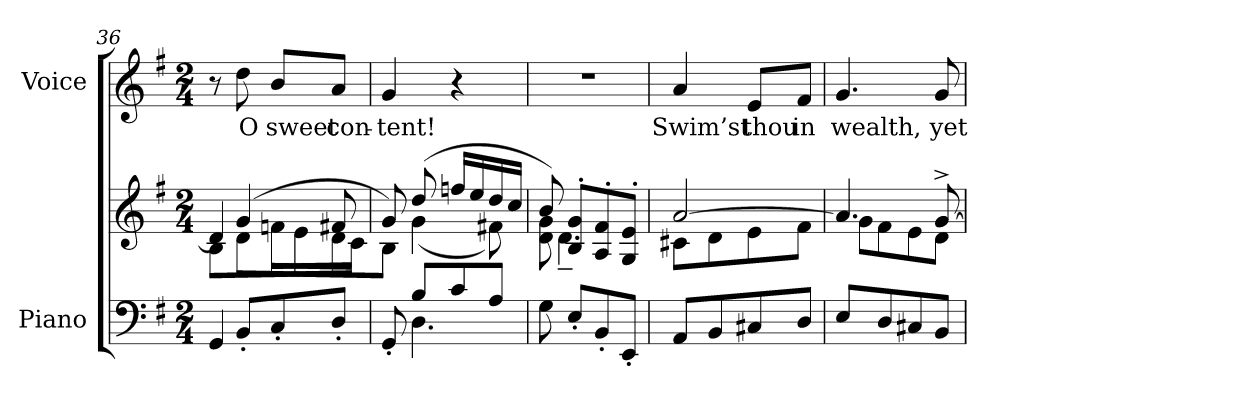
**kern	**kern	**kern	**text
*part2	*part2	*part1	*part1
*staff3	*staff2	*staff1	*staff1
*I"Piano	*	*I"Voice	*
*I'Pno	*	*	*
*clefF4	*clefG2	*clefG2	*
*k[f#]	*k[f#]	*k[f#]	*
*M2/4	*M2/4	*M2/4	*
=36	=36	=36	=36
*	*^	*	*
8GG/J	8d/J]	8B\J	8r	.
!	!	!	!	!LO:LY:b
8BB'/L	(4g/	8d\L	8dd\	O
!	!	!	!	!LO:LY:b
8C'/	.	16fn\L	8b/L	sweet
.	.	16e\	.	.
!	!	!	!	!LO:LY:b
8D'/J	8f#X/	16d\	8a/J	con-
.	.	16c\J	.	.
=37	=37	=37	=37	=37
*^	*	*	*	*
!	!	!	!	!	!LO:LY:b
8GG'/	8ryy	8g/)	8B\J	4g/	-tent!
8B/L	4.D\	(8dd/	(4g\	.	.
8c/	.	16ffn/LL	.	4r	.
.	.	16ee/	.	.	.
8A/J	.	16dd/	8f#X\)	.	.
.	.	16cc/JJ	.	.	.
*v	*v	*	*	*	*
!!LO:LB:g=z
=38	=38	=38	=38	=38
8G\	8b/)	8d\ 8g\	2r	.
8E'/L	8B/' 8g/'L	4.d~\	.	.
8BB'/	8A/' 8f#/'	.	.	.
8EE'/J	8G/' 8e/'J	.	.	.
=39	=39	=39	=39	=39
!	!	!	!	!LO:LY:b
8AA/L	[2a/	8c#X\L	4a/	Swim’st
8BB/	.	8d\	.	.
!	!	!	!	!LO:LY:b
8C#X/	.	8e\	8e/L	thou
!	!	!	!	!LO:LY:b
8D/J	.	8f#\J	8f#/J	in
=40	=40	=40	=40	=40
!	!	!	!	!LO:LY:b
8E/L	4.a/]	8g\L	4.g/	wealth,
8D/	.	8f#\	.	.
8C#X/	.	8e\	.	.
!	!	!	!	!LO:LY:b
8BB/J	[8g^/	8d\J	8g/	yet
*	*v	*v	*	*
=	=	=	=
*-	*-	*-	*-
